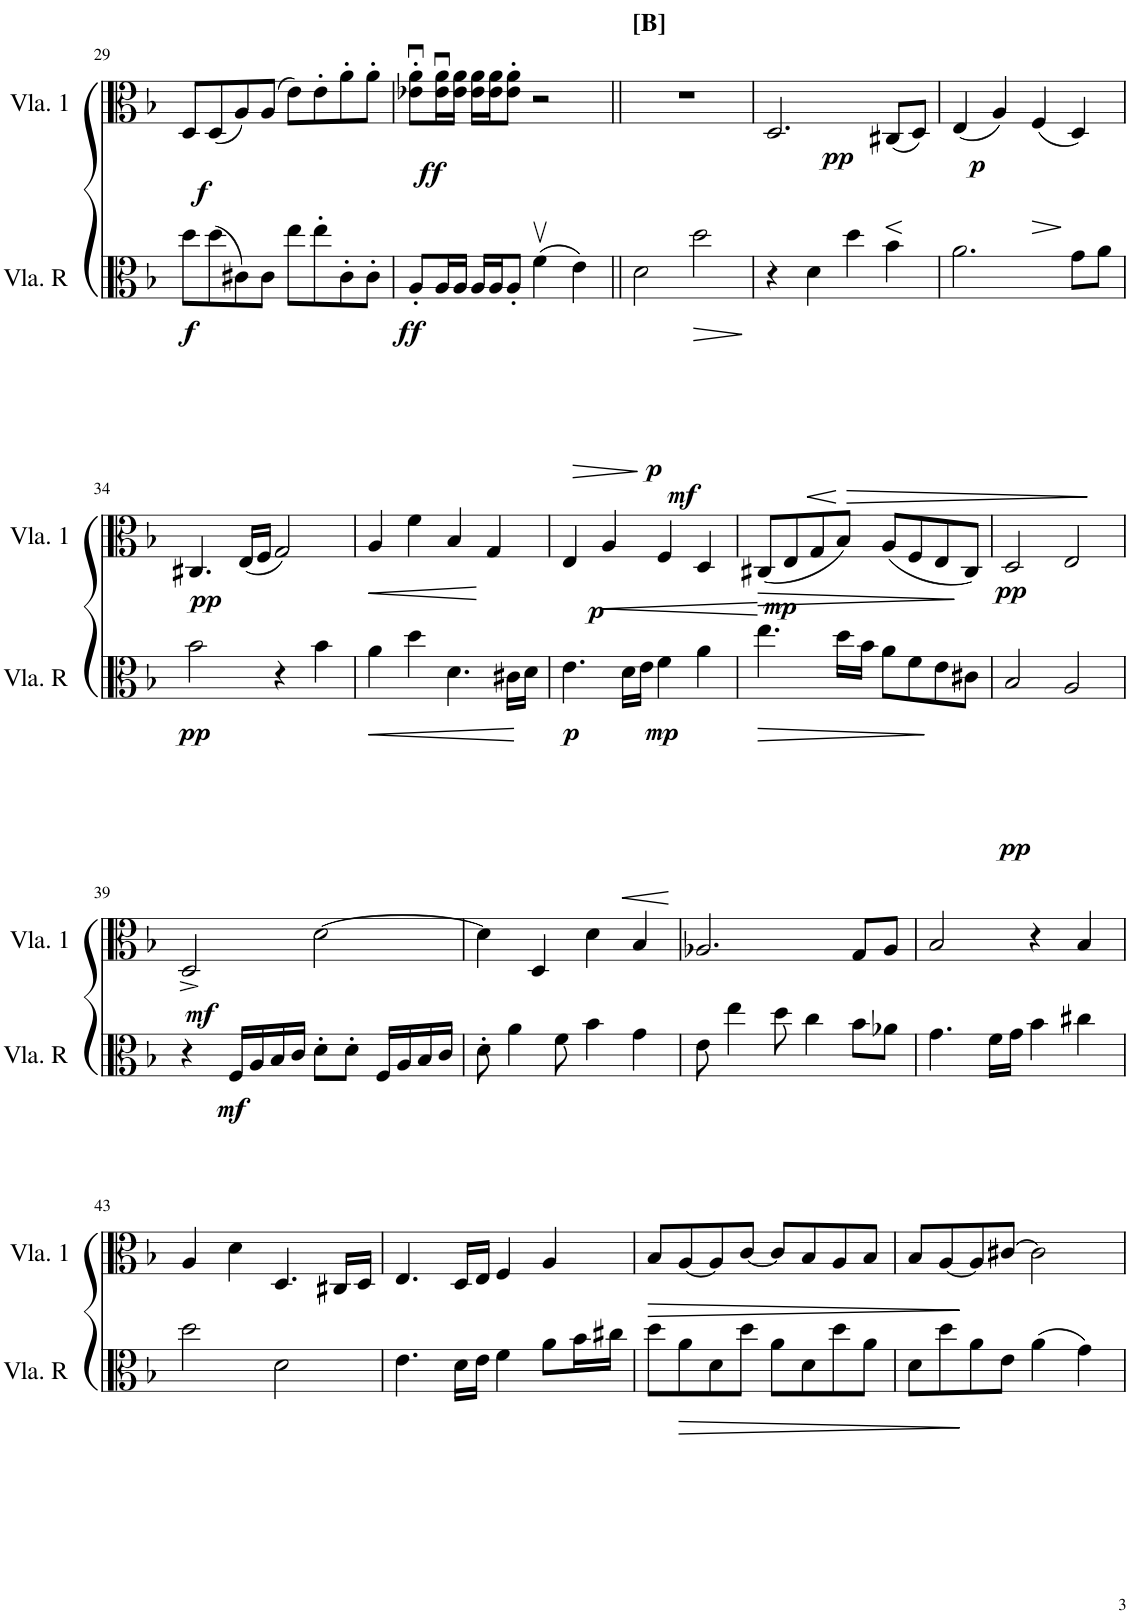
**kern	**dynam	**kern	**dynam
*part2	*part2	*part1	*part1
*staff2	*staff2	*staff1	*staff1
*I"Viola Rebel	*	*I"Viola 1	*
*I'Vla. R	*	*I'Vla. 1	*
!!LO:PB:g=z
*clefC3	*	*clefC3	*
*k[b-]	*	*k[b-]	*
*M4/4	*	*M4/4	*
=29	=29	=29	=29
!	!LO:DY:b	!	!LO:DY:b
8dd\L	f	8D/L	f
(8dd\	.	(8D/	.
8c#X\)	.	8A/)	.
8c#\J	.	(8A/J	.
8ee\L	.	8e\L)	.
8ee'\	.	8e'\	.
8c#'\	.	8a'\	.
8c#'\J	.	8a'\J	.
=30	=30	=30	=30
!	!LO:DY:b	!	!LO:DY:b
8A'/L	ff	8e-X\u' 8a\u'L	ff
16A/L	.	16e-\u 16a\uL	.
16A/JJ	.	16e-\ 16a\JJ	.
16A/LL	.	16e-\ 16a\LL	.
16A/J	.	16e-\ 16a\J	.
8A'/J	.	8e-\' 8a\'J	.
!	!LO:DY:b	!	!
(4fv\	mf	2r	.
!	!LO:HP:b	!	!
4e\)	>	.	.
.	]	.	.
=31||	=31||	=31||	=31||
!	!	!LO:TX:a:B:t=[B]	!
!	!LO:DY:b	!	!
2d\	p	1r	.
!	!LO:HP:b	!	!
2dd\	>	.	.
.	]	.	.
=32	=32	=32	=32
!	!	!	!LO:DY:b
4r	.	2.D/	pp
!	!LO:HP:b	!	!
4d\	<	.	.
!	!LO:HP:n=1:b	!	!
4dd\	[ >	.	.
!	!	!	!LO:HP:b
4b-\	.	(8C#X/L	<
.	.	8D/J)	[
=33	=33	=33	=33
!	!	!	!LO:DY:b
2.a\	.	(4E/	p
.	.	4A/)	.
!	!	!	!LO:HP:b
.	.	(4F/	>
8g\L	.	4D/)	]
8a\J	]	.	.
!!LO:LB:g=z
=34	=34	=34	=34
!	!LO:DY:b	!	!LO:DY:b
2b-\	pp	4.C#X/	pp
.	.	(16E/LL	.
.	.	16F/JJ	.
4r	.	2G/)	.
4b-\	.	.	.
=35	=35	=35	=35
!	!LO:HP:b	!	!LO:HP:b
4a\	<	4A/	<
4dd\	.	4f\	.
4.d\	.	4B-/	.
.	.	4G/	[
16c#X\LL	.	.	.
16d\JJ	[	.	.
=36	=36	=36	=36
!	!LO:DY:b	!	!LO:DY:b
4.e\	p	4E/	p
!	!	!	!LO:HP:b
.	.	4A/	<
!	!LO:HP:b	!	!
16d\LL	<	.	.
16e\JJ	[	.	.
!	!LO:DY:b	!	!LO:DY:n=1:b
4f\	mp	4F/	[ mp
4a\	.	4D/	.
=37	=37	=37	=37
!	!LO:HP:b	!	!LO:HP:b
4.ee\	>	(8C#X/L	>
.	.	8E/	.
.	.	8G/	.
16dd\LL	.	8B-/J)	.
16b-\JJ	.	.	.
8a\L	.	(8A/L	.
8f\	.	8F/	.
8e\	]	8E/	.
8c#X\J	.	8C#/J)	]
=38	=38	=38	=38
!	!LO:DY:b	!	!LO:DY:b
2B-/	pp	2D/	pp
2A/	.	2E/	.
!!LO:LB:g=z
=39	=39	=39	=39
!	!	!	!LO:DY:b
4r	.	2D^/	mf
!	!LO:DY:b	!	!
16F/LL	mf	.	.
16A/	.	.	.
16B-/	.	.	.
16c/JJ	.	.	.
8d'\L	.	[2d\	.
8d'\J	.	.	.
16F/LL	.	.	.
16A/	.	.	.
16B-/	.	.	.
16c/JJ	.	.	.
=40	=40	=40	=40
8d'\	.	4d\]	.
4a\	.	.	.
.	.	4D/	.
8f\	.	.	.
4b-\	.	4d\	.
4g\	.	4B-/	.
=41	=41	=41	=41
8e\	.	2.A-X/	.
4ee\	.	.	.
8dd\	.	.	.
4cc\	.	.	.
8b-\L	.	8G/L	.
8a-X\J	.	8A-/J	.
=42	=42	=42	=42
4.g\	.	2B-/	.
16f\LL	.	.	.
16g\JJ	.	.	.
4b-\	.	4r	.
4cc#X\	.	4B-/	.
!!LO:LB:g=z
=43	=43	=43	=43
2dd\	.	4A/	.
.	.	4d\	.
2d\	.	4.D/	.
.	.	16C#X/LL	.
.	.	16D/JJ	.
=44	=44	=44	=44
4.e\	.	4.E/	.
16d\LL	.	16D/LL	.
16e\JJ	.	16E/JJ	.
4f\	.	4F/	.
8a\L	.	4A/	.
16b-\L	.	.	.
16cc#X\JJ	.	.	.
=45	=45	=45	=45
!	!	!	!LO:HP:b
8dd\L	.	8B-/L	>
!	!LO:HP:b	!	!
8a\	>	[8A/	.
8d\	.	8A/]	.
8dd\J	.	[8c/J	.
8a\L	.	8c/L]	.
8d\	.	8B-/	.
8dd\	.	8A/	.
8a\J	.	8B-/J	.
=46	=46	=46	=46
8d\L	.	8B-/L	.
8dd\	.	[8A/	.
8a\	]	8A/]	]
8e\J	.	[8c#X/J	.
(4a\	.	2c#\]	.
4g\)	.	.	.
=	=	=	=
*-	*-	*-	*-
